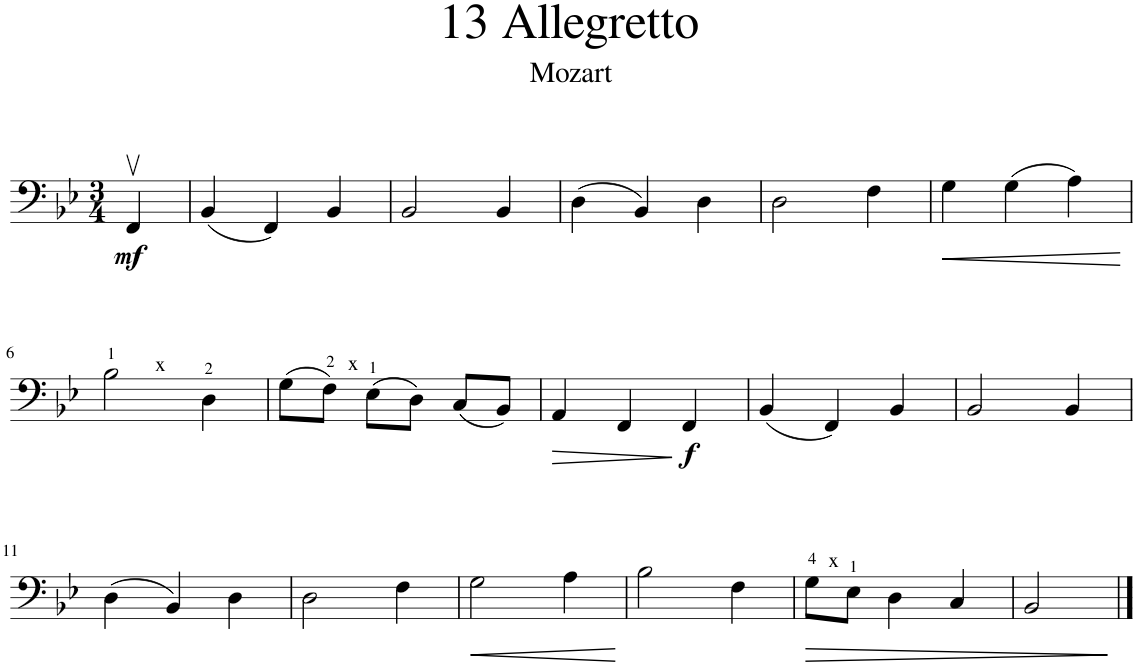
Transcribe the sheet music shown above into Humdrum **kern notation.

**kern	**dynam
*part1	*part1
*staff1	*staff1
*I"Piano	*
*I'Pno.	*
*clefF4	*
*k[b-e-]	*
*M3/4	*
=	=
!	!LO:DY:b
4FFv/	mf
=1	=1
(4BB-/	.
4FF/)	.
4BB-/	.
=2	=2
2BB-/	.
4BB-/	.
=3	=3
(4D\	.
4BB-/)	.
4D\	.
=4	=4
2D\	.
4F\	.
=5	=5
!	!LO:HP:b
4G\	<
(4G\	.
4A\)	.
.	[
!!LO:LB:g=z
=6	=6
!LO:TX:a:t=x	!
2B-\	.
4D\	.
=7	=7
(8G\L	.
!LO:TX:a:t=x	!
8F\J)	.
(8E-\L	.
8D\J)	.
(8C/L	.
8BB-/J)	.
=8	=8
!	!LO:HP:b
4AA/	>
4FF/	.
!	!LO:DY:n=1:b
4FF/	] f
=9	=9
(4BB-/	.
4FF/)	.
4BB-/	.
=10	=10
2BB-/	.
4BB-/	.
!!LO:LB:g=z
=11	=11
(4D\	.
4BB-/)	.
4D\	.
=12	=12
2D\	.
4F\	.
=13	=13
!	!LO:HP:b
2G\	<
4A\	.
.	[
=14	=14
2B-\	.
4F\	.
=15	=15
!LO:TX:a:t=x	!
!	!LO:HP:b
8G\L	>
8E-\J	.
4D\	.
4C/	.
=16	=16
2BB-/	.
.	]
==	==
*-	*-
